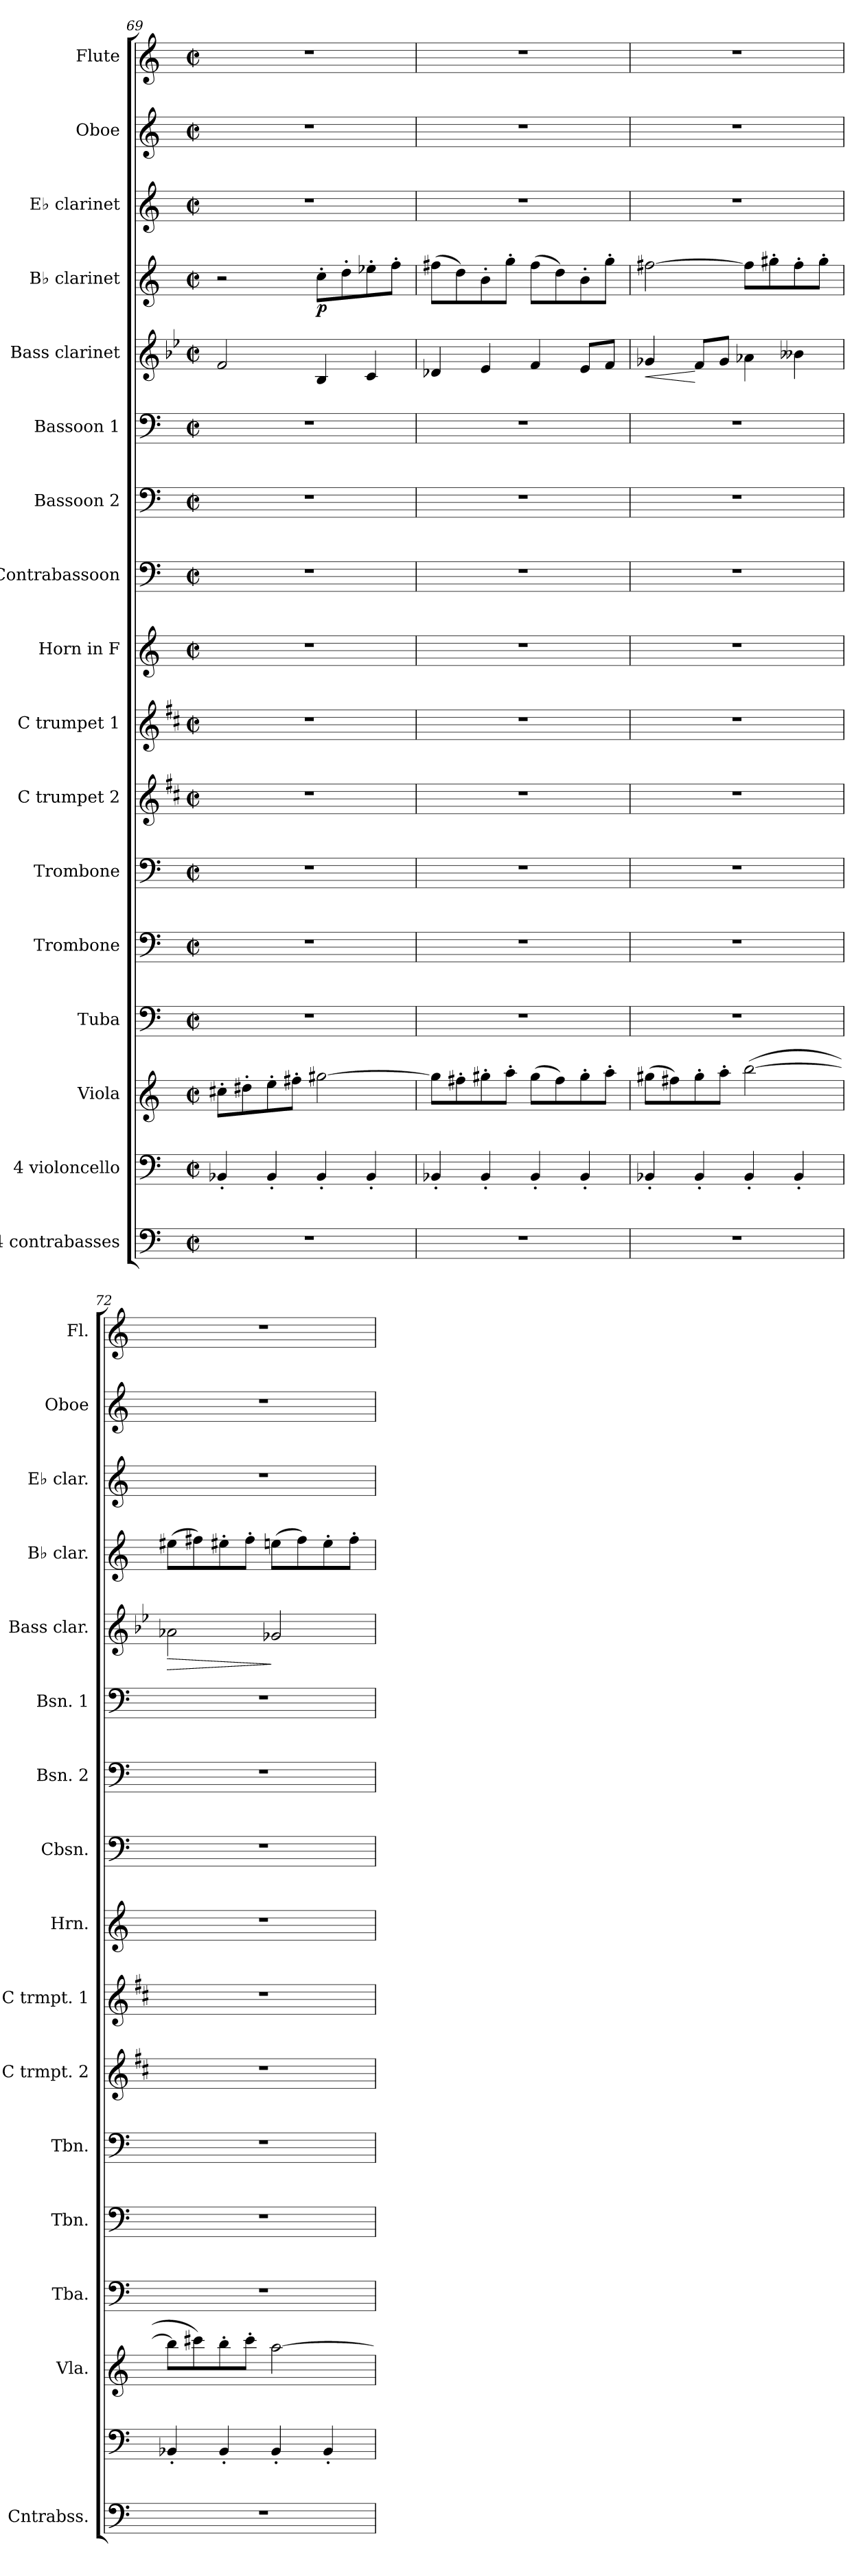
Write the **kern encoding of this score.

**kern	**kern	**kern	**kern	**kern	**kern	**kern	**kern	**kern	**kern	**kern	**kern	**kern	**dynam	**kern	**dynam	**kern	**kern	**kern
*part17	*part16	*part15	*part14	*part13	*part12	*part11	*part10	*part9	*part8	*part7	*part6	*part5	*part5	*part4	*part4	*part3	*part2	*part1
*staff17	*staff16	*staff15	*staff14	*staff13	*staff12	*staff11	*staff10	*staff9	*staff8	*staff7	*staff6	*staff5	*staff5	*staff4	*staff4	*staff3	*staff2	*staff1
*I"4 contrabasses	*I"4 violoncello	*I"Viola	*I"Tuba	*I"Trombone	*I"Trombone	*I"C trumpet 2	*I"C trumpet 1	*I"Horn in F	*I"Contrabassoon	*I"Bassoon 2	*I"Bassoon 1	*I"Bass clarinet	*	*I"B♭ clarinet	*	*I"E♭ clarinet	*I"Oboe	*I"Flute
*I'Cntrabss.	*	*I'Vla.	*I'Tba.	*I'Tbn.	*I'Tbn.	*I'C trmpt. 2	*I'C trmpt. 1	*I'Hrn.	*I'Cbsn.	*I'Bsn. 2	*I'Bsn. 1	*I'Bass clar.	*	*I'B♭ clar.	*	*I'E♭ clar.	*I'Oboe	*I'Fl.
!!LO:PB:g=z
*clefF4	*clefF4	*clefG2	*clefF4	*clefF4	*clefF4	*clefG2	*clefG2	*clefG2	*clefF4	*clefF4	*clefF4	*clefG2	*	*clefG2	*	*clefG2	*clefG2	*clefG2
*ITrd7c12	*	*	*	*	*	*ITrd1c2	*ITrd1c2	*ITrd4c7	*ITrd7c12	*	*	*ITrd8c14	*	*ITrd1c2	*	*ITrd-2c-3	*	*
*k[]	*k[]	*k[]	*k[]	*k[]	*k[]	*k[]	*k[]	*k[b-]	*k[]	*k[]	*k[]	*k[b-e-]	*	*k[b-e-]	*	*k[b-e-a-]	*k[]	*k[]
*M2/2	*M2/2	*M2/2	*M2/2	*M2/2	*M2/2	*M2/2	*M2/2	*M2/2	*M2/2	*M2/2	*M2/2	*M2/2	*	*M2/2	*	*M2/2	*M2/2	*M2/2
*met(c|)	*met(c|)	*met(c|)	*met(c|)	*met(c|)	*met(c|)	*met(c|)	*met(c|)	*met(c|)	*met(c|)	*met(c|)	*met(c|)	*met(c|)	*	*met(c|)	*	*met(c|)	*met(c|)	*met(c|)
=69	=69	=69	=69	=69	=69	=69	=69	=69	=69	=69	=69	=69	=69	=69	=69	=69	=69	=69
1r	4BB-X'/	8cc#X'\L	1r	1r	1r	1r	1r	1r	1r	1r	1r	2F/	.	2r	.	1r	1r	1r
.	.	8dd#X'\	.	.	.	.	.	.	.	.	.	.	.	.	.	.	.	.
.	4BB-'/	8ee'\	.	.	.	.	.	.	.	.	.	.	.	.	.	.	.	.
.	.	8ff#X'\J	.	.	.	.	.	.	.	.	.	.	.	.	.	.	.	.
!	!	!	!	!	!	!	!	!	!	!	!	!	!	!	!LO:DY:b	!	!	!
.	4BB-'/	[2gg#X\	.	.	.	.	.	.	.	.	.	4BB-/	.	8b-'\L	p	.	.	.
.	.	.	.	.	.	.	.	.	.	.	.	.	.	8cc'\	.	.	.	.
.	4BB-'/	.	.	.	.	.	.	.	.	.	.	4C/	.	8dd-X'\	.	.	.	.
.	.	.	.	.	.	.	.	.	.	.	.	.	.	8ee-'\J	.	.	.	.
=70	=70	=70	=70	=70	=70	=70	=70	=70	=70	=70	=70	=70	=70	=70	=70	=70	=70	=70
1r	4BB-X'/	8gg#\L]	1r	1r	1r	1r	1r	1r	1r	1r	1r	4D-X/	.	(>8een\L	.	1r	1r	1r
.	.	8ff#X'\	.	.	.	.	.	.	.	.	.	.	.	8cc\)	.	.	.	.
.	4BB-'/	8gg#X'\	.	.	.	.	.	.	.	.	.	4E-/	.	8a'\	.	.	.	.
.	.	8aa'\J	.	.	.	.	.	.	.	.	.	.	.	8ff'\J	.	.	.	.
.	4BB-'/	(>8gg#\L	.	.	.	.	.	.	.	.	.	4F/	.	(>8ee\L	.	.	.	.
.	.	8ff#\)	.	.	.	.	.	.	.	.	.	.	.	8cc\)	.	.	.	.
.	4BB-'/	8gg#'\	.	.	.	.	.	.	.	.	.	8E-/L	.	8a'\	.	.	.	.
.	.	8aa'\J	.	.	.	.	.	.	.	.	.	8F/J	.	8ff'\J	.	.	.	.
=71	=71	=71	=71	=71	=71	=71	=71	=71	=71	=71	=71	=71	=71	=71	=71	=71	=71	=71
!	!	!	!	!	!	!	!	!	!	!	!	!	!LO:HP:b	!	!	!	!	!
1r	4BB-X'/	(>8gg#X\L	1r	1r	1r	1r	1r	1r	1r	1r	1r	4G-X/	<	[2een\	.	1r	1r	1r
.	.	8ff#X\)	.	.	.	.	.	.	.	.	.	.	.	.	.	.	.	.
.	4BB-'/	8gg#'\	.	.	.	.	.	.	.	.	.	8F/L	[	.	.	.	.	.
.	.	8aa'\J	.	.	.	.	.	.	.	.	.	8G-/J	.	.	.	.	.	.
.	4BB-'/	(>[2bb\	.	.	.	.	.	.	.	.	.	4A-X\	.	8ee\L]	.	.	.	.
.	.	.	.	.	.	.	.	.	.	.	.	.	.	8ff#X'\	.	.	.	.
.	4BB-'/	.	.	.	.	.	.	.	.	.	.	4B--X\	.	8ee'\	.	.	.	.
.	.	.	.	.	.	.	.	.	.	.	.	.	.	8ff#'\J	.	.	.	.
=72	=72	=72	=72	=72	=72	=72	=72	=72	=72	=72	=72	=72	=72	=72	=72	=72	=72	=72
!	!	!	!	!	!	!	!	!	!	!	!	!	!LO:HP:b	!	!	!	!	!
1r	4BB-X'/	8bb\L]	1r	1r	1r	1r	1r	1r	1r	1r	1r	2A-X\	>	(>8dd#X\L	.	1r	1r	1r
.	.	8ccc#X\)	.	.	.	.	.	.	.	.	.	.	.	8een\)	.	.	.	.
.	4BB-'/	8bb'\	.	.	.	.	.	.	.	.	.	.	.	8dd#X'\	.	.	.	.
.	.	8ccc#'\J	.	.	.	.	.	.	.	.	.	.	.	8ee'\J	.	.	.	.
.	4BB-'/	[2aa\	.	.	.	.	.	.	.	.	.	2G-X/	]	(>8ddn\L	.	.	.	.
.	.	.	.	.	.	.	.	.	.	.	.	.	.	8ee\)	.	.	.	.
.	4BB-'/	.	.	.	.	.	.	.	.	.	.	.	.	8dd'\	.	.	.	.
.	.	.	.	.	.	.	.	.	.	.	.	.	.	8ee'\J	.	.	.	.
=	=	=	=	=	=	=	=	=	=	=	=	=	=	=	=	=	=	=
*-	*-	*-	*-	*-	*-	*-	*-	*-	*-	*-	*-	*-	*-	*-	*-	*-	*-	*-
